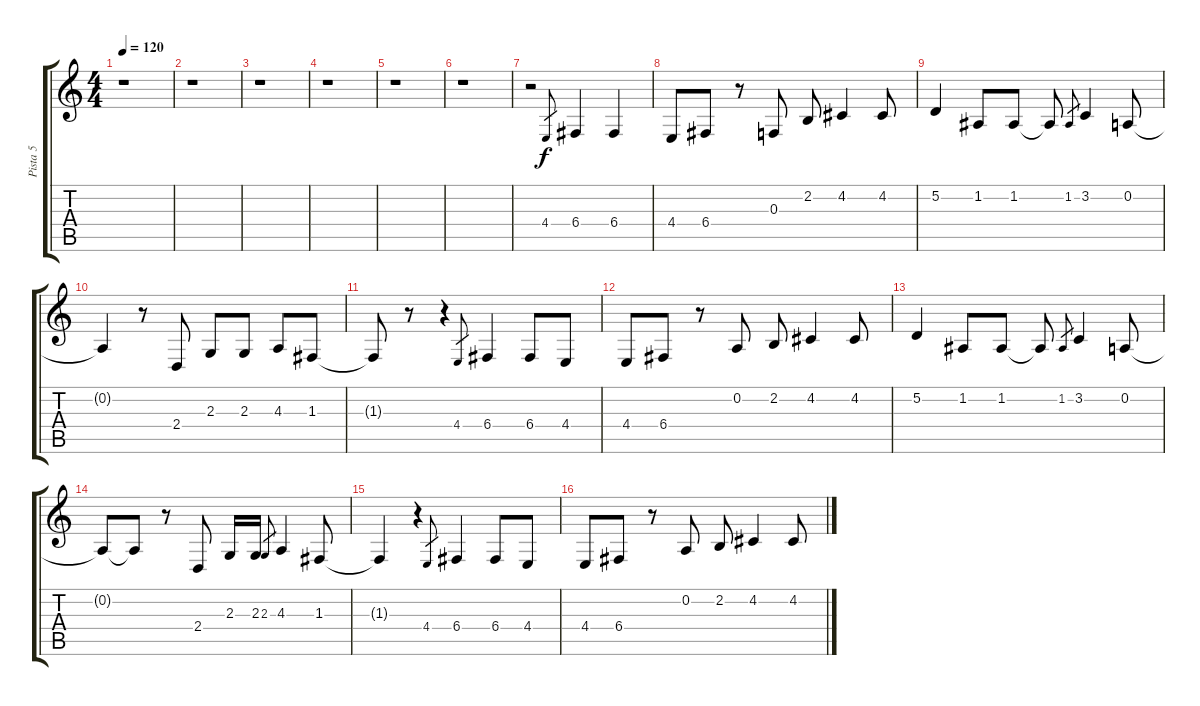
\track ("Pista 5" "Pista 5") {instrument cello}
\staff {score tabs}
\tuning (D4 A3 F3 C3 G2 D2) {hide}
\ts (4 4)
\tempo 120
\clef g2
\ks c
r.1{dy f instrument cello} |
r.1 |
r.1 |
r.1 |
r.1 |
r.1 |
r.2 4.4.8{gr} 6.4.4 6.4.4 |
4.4.8 6.4.8 r.8 0.3.8 2.2.8 4.2.4 4.2.8 |
5.2.4 1.2.8 1.2.8 1.2{t}.8 1.2.8{gr} 3.2.4 0.2.8 |
0.2{t}.4 r.8 2.4.8 2.3.8 2.3.8 4.3.8 1.3.8 |
1.3{t}.8 r.8 r.4 4.4.8{gr} 6.4.4 6.4.8 4.4.8 |
4.4.8 6.4.8 r.8 0.2.8 2.2.8 4.2.4 4.2.8 |
5.2.4 1.2.8 1.2.8 1.2{t}.8 1.2.8{gr} 3.2.4 0.2.8 |
0.2{t}.8 0.2{t}.8 r.8 2.4.8 2.3.16 2.3.16 2.3.8{gr} 4.3.4 1.3.8 |
1.3{t}.4 r.4 4.4.8{gr} 6.4.4 6.4.8 4.4.8 |
4.4.8 6.4.8 r.8 0.2.8 2.2.8 4.2.4 4.2.8
